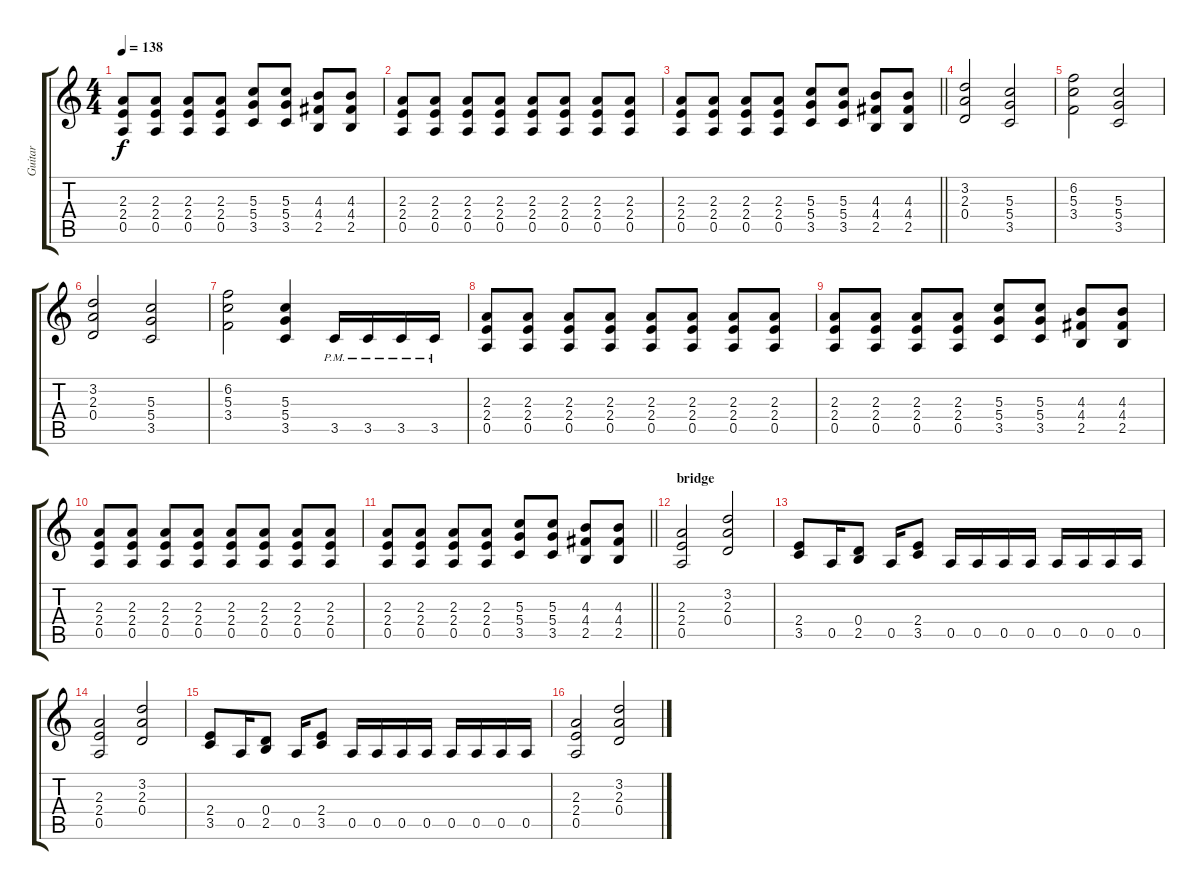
\track ("Guitar" "Guitar") {instrument overdrivenguitar}
\staff {score tabs}
\tuning (E4 B3 G3 D3 A2 E2) {hide}
\ts (4 4)
\tempo 138
\clef g2
\ks c
(2.3 2.4 0.5).8{dy f} (2.3 2.4 0.5).8 (2.3 2.4 0.5).8 (2.3 2.4 0.5).8 (5.3 5.4 3.5).8 (5.3 5.4 3.5).8 (4.3 4.4 2.5).8 (4.3 4.4 2.5).8 |
(2.3 2.4 0.5).8 (2.3 2.4 0.5).8 (2.3 2.4 0.5).8 (2.3 2.4 0.5).8 (2.3 2.4 0.5).8 (2.3 2.4 0.5).8 (2.3 2.4 0.5).8 (2.3 2.4 0.5).8 |
\barLineRight lightlight
(2.3 2.4 0.5).8 (2.3 2.4 0.5).8 (2.3 2.4 0.5).8 (2.3 2.4 0.5).8 (5.3 5.4 3.5).8 (5.3 5.4 3.5).8 (4.3 4.4 2.5).8 (4.3 4.4 2.5).8 |
(3.2 2.3 0.4).2 (5.3 5.4 3.5).2 |
(6.2 5.3 3.4).2 (5.3 5.4 3.5).2 |
(3.2 2.3 0.4).2 (5.3 5.4 3.5).2 |
(6.2 5.3 3.4).2 (5.3 5.4 3.5).4 3.5{pm}.16 3.5{pm}.16 3.5{pm}.16 3.5{pm}.16 |
(2.3 2.4 0.5).8 (2.3 2.4 0.5).8 (2.3 2.4 0.5).8 (2.3 2.4 0.5).8 (2.3 2.4 0.5).8 (2.3 2.4 0.5).8 (2.3 2.4 0.5).8 (2.3 2.4 0.5).8 |
(2.3 2.4 0.5).8 (2.3 2.4 0.5).8 (2.3 2.4 0.5).8 (2.3 2.4 0.5).8 (5.3 5.4 3.5).8 (5.3 5.4 3.5).8 (4.3 4.4 2.5).8 (4.3 4.4 2.5).8 |
(2.3 2.4 0.5).8 (2.3 2.4 0.5).8 (2.3 2.4 0.5).8 (2.3 2.4 0.5).8 (2.3 2.4 0.5).8 (2.3 2.4 0.5).8 (2.3 2.4 0.5).8 (2.3 2.4 0.5).8 |
\barLineRight lightlight
(2.3 2.4 0.5).8 (2.3 2.4 0.5).8 (2.3 2.4 0.5).8 (2.3 2.4 0.5).8 (5.3 5.4 3.5).8 (5.3 5.4 3.5).8 (4.3 4.4 2.5).8 (4.3 4.4 2.5).8 |
\section ("" "bridge")
(2.3 2.4 0.5).2 (3.2 2.3 0.4).2 |
(2.4 3.5).8 0.5.16 (0.4 2.5).8 0.5.16 (2.4 3.5).8 0.5.16 0.5.16 0.5.16 0.5.16 0.5.16 0.5.16 0.5.16 0.5.16 |
(2.3 2.4 0.5).2 (3.2 2.3 0.4).2 |
(2.4 3.5).8 0.5.16 (0.4 2.5).8 0.5.16 (2.4 3.5).8 0.5.16 0.5.16 0.5.16 0.5.16 0.5.16 0.5.16 0.5.16 0.5.16 |
(2.3 2.4 0.5).2 (3.2 2.3 0.4).2
